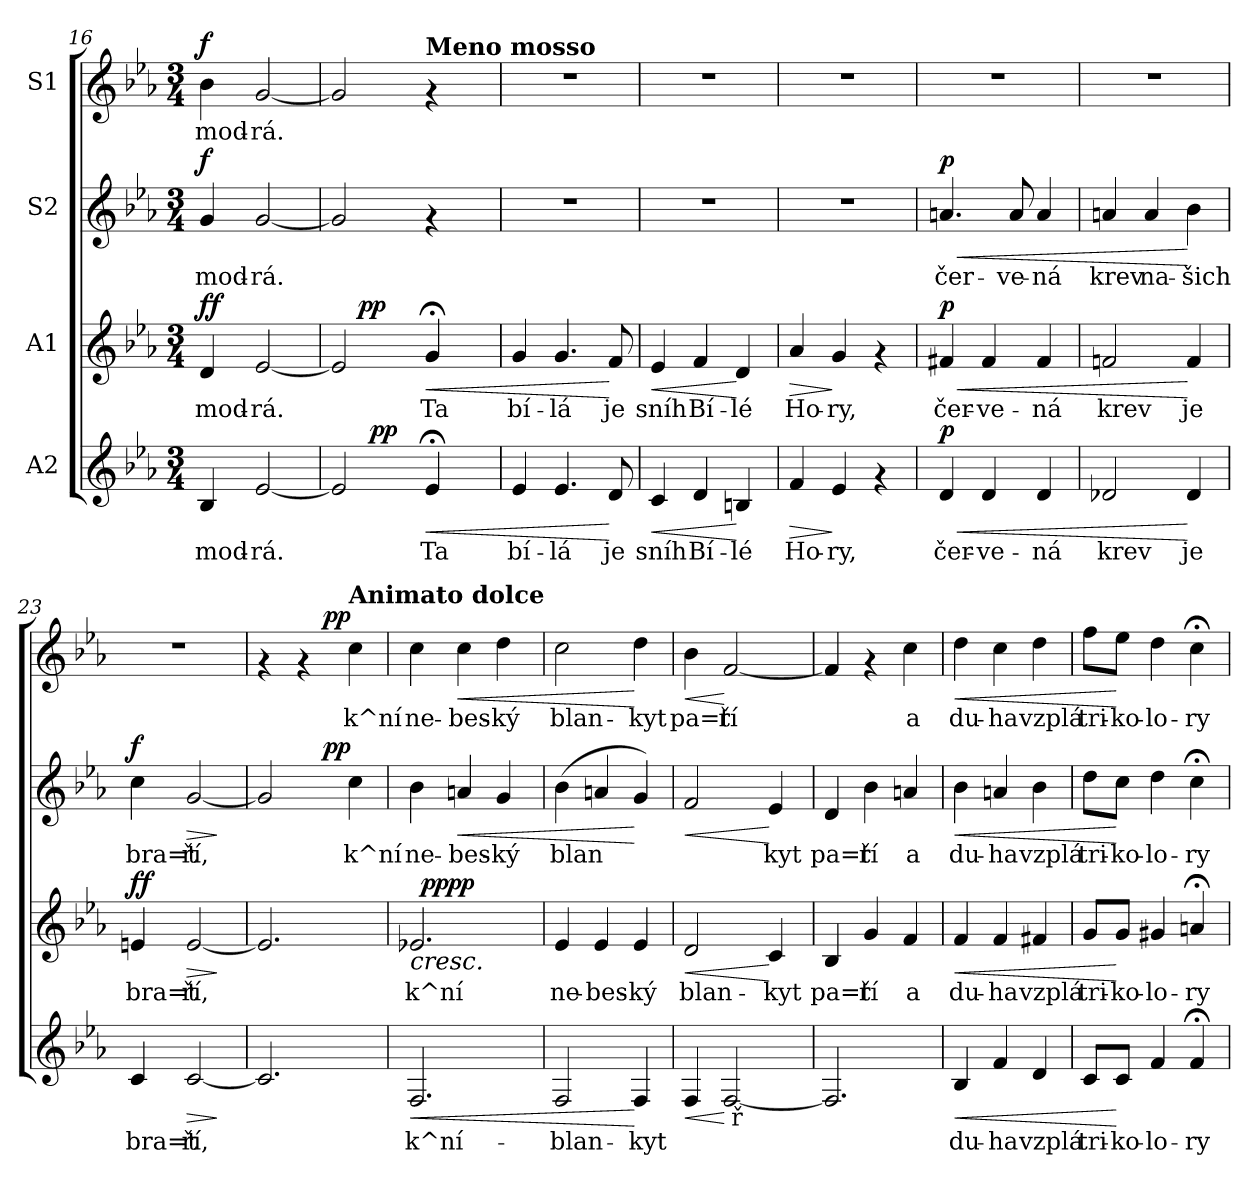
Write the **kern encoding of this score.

**kern	**text	**dynam	**kern	**text	**dynam	**kern	**text	**dynam	**kern	**text	**dynam
*part4	*part4	*part4	*part3	*part3	*part3	*part2	*part2	*part2	*part1	*part1	*part1
*staff4	*staff4	*staff4	*staff3	*staff3	*staff3	*staff2	*staff2	*staff2	*staff1	*staff1	*staff1
*I"A2	*	*	*I"A1	*	*	*I"S2	*	*	*I"S1	*	*
*clefG2	*	*	*clefG2	*	*	*clefG2	*	*	*clefG2	*	*
*k[b-e-a-]	*	*	*k[b-e-a-]	*	*	*k[b-e-a-]	*	*	*k[b-e-a-]	*	*
*E-:	*	*	*E-:	*	*	*E-:	*	*	*E-:	*	*
*M3/4	*	*	*M3/4	*	*	*M3/4	*	*	*M3/4	*	*
=16	=16	=16	=16	=16	=16	=16	=16	=16	=16	=16	=16
!	!LO:LY:b:cj	!	!	!LO:LY:b:cj	!LO:DY:a	!	!LO:LY:b:cj	!	!	!LO:LY:b:cj	!
!	!	!	!	!	!LO:DY:n=1:b	!	!	!LO:DY:a	!	!	!LO:DY:a
4B-/	mod-	.	4d/	mod-	f f	4g/	mod-	f	4b-\	mod-	f
!	!LO:LY:b:cj	!	!	!LO:LY:b:cj	!	!	!LO:LY:b:cj	!	!	!LO:LY:b:cj	!
[<2e-/	-rá.	.	[<2e-/	-rá.	.	[<2g/	-rá.	.	[<2g/	-rá.	.
=17	=17	=17	=17	=17	=17	=17	=17	=17	=17	=17	=17
!	!LO:LY:b:cj	!	!	!LO:LY:b:cj	!	!	!LO:LY:b:cj	!	!	!LO:LY:b:cj	!
*^	*	*	*^	*	*	*	*	*	*	*	*
2e-/]	16..ryy	.	.	2e-/]	16ryy	.	.	2g/]	.	.	2g/]	.	.
.	.	.	.	.	64ryy	.	.	.	.	.	.	.	.
!	!	!	!	!	!	!	!LO:DY:b	!	!	!	!	!	!
.	.	.	.	.	2ryy	.	pp	.	.	.	.	.	.
!	!	!	!LO:DY:b	!	!	!	!	!	!	!	!	!	!
.	2ryy	.	pp	.	.	.	.	.	.	.	.	.	.
!	!	!	!	!	!	!	!	!	!	!	!LO:TX:a:B:t=Meno mosso	!	!
!	!	!LO:LY:b:cj	!LO:HP:b	!	!	!LO:LY:b:cj	!LO:HP:b	!	!	!	!	!	!
4e-;</	.	Ta	<	4g;</	.	Ta	<	4rf	.	.	4rf	.	.
.	.	.	.	.	8ryy	.	.	.	.	.	.	.	.
.	8ryy	.	.	.	.	.	.	.	.	.	.	.	.
.	.	.	.	.	32.ryy	.	.	.	.	.	.	.	.
.	64ryy	.	.	.	.	.	.	.	.	.	.	.	.
=18	=18	=18	=18	=18	=18	=18	=18	=18	=18	=18	=18	=18	=18
!	!	!LO:LY:b:cj	!	!	!	!LO:LY:b:cj	!	!	!	!	!	!	!
*v	*v	*	*	*	*	*	*	*	*	*	*	*	*
*	*	*	*v	*v	*	*	*	*	*	*	*	*
4e-/	bí-	.	4g/	bí-	.	2.r	.	.	2.r	.	.
!	!LO:LY:b:cj	!	!	!LO:LY:b:cj	!	!	!	!	!	!	!
4.e-/	-lá	.	4.g/	-lá	.	.	.	.	.	.	.
!	!LO:LY:b:cj	!	!	!LO:LY:b:cj	!	!	!	!	!	!	!
8d/	je	[	8f/	je	[	.	.	.	.	.	.
!!LO:PB:g=z
=19	=19	=19	=19	=19	=19	=19	=19	=19	=19	=19	=19
!	!LO:LY:b:cj	!LO:HP:b	!	!LO:LY:b:cj	!LO:HP:b	!	!	!	!	!	!
4c/	sníh	<	4e-/	sníh	<	2.r	.	.	2.r	.	.
!	!LO:LY:b:cj	!	!	!LO:LY:b:cj	!	!	!	!	!	!	!
4d/	Bí-	.	4f/	Bí-	.	.	.	.	.	.	.
!	!LO:LY:b:cj	!	!	!LO:LY:b:cj	!	!	!	!	!	!	!
4Bn/	-lé	[	4d/	-lé	[	.	.	.	.	.	.
=20	=20	=20	=20	=20	=20	=20	=20	=20	=20	=20	=20
!	!LO:LY:b:cj	!LO:HP:b	!	!LO:LY:b:cj	!LO:HP:b	!	!	!	!	!	!
4f/	Ho-	>	4a-/	Ho-	>	2.r	.	.	2.r	.	.
!	!LO:LY:b:cj	!	!	!LO:LY:b:cj	!	!	!	!	!	!	!
4e-/	-ry,	]	4g/	-ry,	]	.	.	.	.	.	.
4rf	.	.	4rf	.	.	.	.	.	.	.	.
=21	=21	=21	=21	=21	=21	=21	=21	=21	=21	=21	=21
!	!LO:LY:b:cj	!LO:HP:b	!	!LO:LY:b:cj	!LO:HP:b	!	!LO:LY:b:cj	!LO:HP:b	!	!	!
!	!	!LO:DY:n=1:a	!	!	!LO:DY:n=1:a	!	!	!LO:DY:n=1:a	!	!	!
4d/	čer-	< p	4f#X/	čer-	< p	4.an/	čer-	< p	2.r	.	.
!	!LO:LY:b:cj	!	!	!LO:LY:b:cj	!	!	!	!	!	!	!
4d/	-ve-	.	4f#/	-ve-	.	.	.	.	.	.	.
!	!	!	!	!	!	!	!LO:LY:b:cj	!	!	!	!
.	.	.	.	.	.	8a/	-ve-	.	.	.	.
!	!LO:LY:b:cj	!	!	!LO:LY:b:cj	!	!	!LO:LY:b:cj	!	!	!	!
4d/	-ná	.	4f#/	-ná	.	4a/	-ná	.	.	.	.
=22	=22	=22	=22	=22	=22	=22	=22	=22	=22	=22	=22
!	!LO:LY:b:cj	!	!	!LO:LY:b:cj	!	!	!LO:LY:b:cj	!	!	!	!
2d-X/	krev	.	2fn/	krev	.	4an/	krev	.	2.r	.	.
!	!	!	!	!	!	!	!LO:LY:b:cj	!	!	!	!
.	.	.	.	.	.	4a/	na-	.	.	.	.
!	!LO:LY:b:cj	!	!	!LO:LY:b:cj	!	!	!LO:LY:b:cj	!	!	!	!
4d-/	je	[	4f/	je	[	4b-\	-šich	[	.	.	.
=23	=23	=23	=23	=23	=23	=23	=23	=23	=23	=23	=23
!	!LO:LY:b:cj	!	!	!LO:LY:b:cj	!LO:DY:a	!	!LO:LY:b:cj	!	!	!	!
!	!	!	!	!	!LO:DY:n=1:b	!	!	!LO:DY:a	!	!	!
4c/	bra=t	.	4en/	bra=t	f f	4cc\	bra=t	f	2.r	.	.
!	!LO:LY:b:cj	!LO:HP:b	!	!LO:LY:b:cj	!LO:HP:b	!	!LO:LY:b:cj	!LO:HP:b	!	!	!
[<2c/	ří,-	>	[<2e/	ří,	>	[<2g/	ří,	>	.	.	.
.	.	]	.	.	]	.	.	]	.	.	.
=24	=24	=24	=24	=24	=24	=24	=24	=24	=24	=24	=24
!	!LO:LY:b:cj	!	!	!LO:LY:b:cj	!	!	!LO:LY:b:cj	!	!	!	!
*	*	*	*	*	*	*^	*	*	*^	*	*
2.c/]	--	.	2.e/]	.	.	2g/]	4.ryy	.	.	4rf	4.ryy	.	.
.	.	.	.	.	.	.	.	.	.	4rf	.	.	.
!	!	!	!	!	!	!	!	!	!LO:DY:a	!	!	!	!LO:DY:a
.	.	.	.	.	.	.	4.ryy	.	pp	.	4.ryy	.	pp
!	!	!	!	!	!	!	!	!	!	!LO:TX:a:B:t=Animato dolce	!	!	!
!	!	!	!	!	!	!	!	!LO:LY:b:cj	!	!	!	!LO:LY:b:cj	!
.	.	.	.	.	.	4cc\	.	k^ní	.	4cc\	.	k^ní	.
=25	=25	=25	=25	=25	=25	=25	=25	=25	=25	=25	=25	=25	=25
!	!LO:LY:b:cj	!LO:HP:b	!	!LO:LY:b:cj	!LO:HP:b	!	!	!LO:LY:b:cj	!	!	!	!LO:LY:b:cj	!
*	*	*	*	*	*	*v	*v	*	*	*	*	*	*
*	*	*	*^	*	*	*	*	*	*v	*v	*	*
2.F/	-k^ní-	<	2.e-X/	32ryy	k^ní	<	4b-\	ne-	.	4cc\	ne-	.
!	!	!	!	!	!	!LO:DY:a	!	!	!	!	!	!
!	!	!	!	!	!	!LO:DY:n=1:b	!	!	!	!	!	!
.	.	.	.	2ryy	.	pp pp	.	.	.	.	.	.
!	!	!	!	!	!	!	!	!LO:LY:b:cj	!LO:HP:b	!	!LO:LY:b:cj	!LO:HP:b
.	.	.	.	.	.	.	4an/	-bes-	<	4cc\	-bes-	<
!	!	!	!	!	!	!	!	!LO:LY:b:cj	!	!	!LO:LY:b:cj	!
.	.	.	.	.	.	.	4g/	-ký	.	4dd\	-ký	.
.	.	.	.	8..ryy	.	.	.	.	.	.	.	.
=26	=26	=26	=26	=26	=26	=26	=26	=26	=26	=26	=26	=26
!	!LO:LY:b:cj	!	!	!	!LO:LY:b:cj	!	!	!LO:LY:b:cj	!	!	!LO:LY:b:cj	!
*	*	*	*v	*v	*	*	*	*	*	*	*	*
2F/	-blan-	.	4e-/	ne-	.	(<4b-\	blan-	.	2cc\	blan-	.
!	!	!	!	!LO:LY:b:cj	!	!	!LO:LY:b:cj	!	!	!	!
.	.	.	4e-/	-bes-	.	4an/	--	.	.	.	.
!	!LO:LY:b:cj	!	!	!LO:LY:b:cj	!	!	!LO:LY:b:cj	!	!	!LO:LY:b:cj	!
4F/	-kyt	[	4e-/	-ký	[	4g/)	--	[	4dd\	-kyt	[
!!LO:PB:g=z
=27	=27	=27	=27	=27	=27	=27	=27	=27	=27	=27	=27
!LO:TX:b:t=pa-t í	!	!	!	!	!	!	!	!	!	!	!
!	!LO:LY:b:cj	!LO:HP:b	!	!LO:LY:b:cj	!LO:HP:b	!	!LO:LY:b:cj	!LO:HP:b	!	!LO:LY:b:cj	!LO:HP:b
*^	*	*	*	*	*	*	*	*	*	*	*
4F/	4ryy	.	<	2d/	blan-	<	2f/	--	<	4b-\	pa=t	<
!	!	!LO:LY:b:cj	!	!	!	!	!	!	!	!	!LO:LY:b:cj	!
[<2F/	64ryy	.	[	.	.	.	.	.	.	[<2f/	ří	[
!	!LO:TX:b:t=ř	!	!	!	!	!	!	!	!	!	!	!
.	4ryy	.	.	.	.	.	.	.	.	.	.	.
!	!	!	!	!	!LO:LY:b:cj	!	!	!LO:LY:b:cj	!	!	!	!
.	.	.	.	4c/	-kyt	[	4e-/	-kyt	[	.	.	.
.	8...ryy	.	.	.	.	.	.	.	.	.	.	.
=28	=28	=28	=28	=28	=28	=28	=28	=28	=28	=28	=28	=28
!	!	!LO:LY:b:cj	!	!	!LO:LY:b:cj	!	!	!LO:LY:b:cj	!	!	!LO:LY:b:cj	!
*v	*v	*	*	*	*	*	*	*	*	*	*	*
2.F/]	.	.	4B-/	pa=t	.	4d/	pa=t	.	4f/]	.	.
!	!	!	!	!LO:LY:b:cj	!	!	!LO:LY:b:cj	!	!	!	!
.	.	.	4g/	ří	.	4b-\	ří	.	4rf	.	.
!	!	!	!	!LO:LY:b:cj	!	!	!LO:LY:b:cj	!	!	!LO:LY:b:cj	!
.	.	.	4f/	a	.	4an/	a	.	4cc\	a	.
=29	=29	=29	=29	=29	=29	=29	=29	=29	=29	=29	=29
!	!LO:LY:b:cj	!LO:HP:b	!	!LO:LY:b:cj	!LO:HP:b	!	!LO:LY:b:cj	!LO:HP:b	!	!LO:LY:b:cj	!LO:HP:b
4B-/	du-	<	4f/	du-	<	4b-\	du-	<	4dd\	du-	<
!	!LO:LY:b:cj	!	!	!LO:LY:b:cj	!	!	!LO:LY:b:cj	!	!	!LO:LY:b:cj	!
4f/	-ha	.	4f/	-ha	.	4an/	-ha	.	4cc\	-ha	.
!	!LO:LY:b:cj	!	!	!LO:LY:b:cj	!	!	!LO:LY:b:cj	!	!	!LO:LY:b:cj	!
4d/	vzplá	.	4f#X/	vzplá	.	4b-\	vzplá	.	4dd\	vzplá	.
=30	=30	=30	=30	=30	=30	=30	=30	=30	=30	=30	=30
!	!LO:LY:b:cj	!	!	!LO:LY:b:cj	!	!	!LO:LY:b:cj	!	!	!LO:LY:b:cj	!
8c/L	tri-	.	8g/L	tri-	.	8dd\L	tri-	.	8ff\L	tri-	.
!	!LO:LY:b:cj	!	!	!LO:LY:b:cj	!	!	!LO:LY:b:cj	!	!	!LO:LY:b:cj	!
8c/J	-ko-	[	8g/J	-ko-	[	8cc\J	-ko-	[	8ee-\J	-ko-	[
!	!LO:LY:b:cj	!	!	!LO:LY:b:cj	!	!	!LO:LY:b:cj	!	!	!LO:LY:b:cj	!
4f/	-lo-	.	4g#X/	-lo-	.	4dd\	-lo-	.	4dd\	-lo-	.
!	!LO:LY:b:cj	!	!	!LO:LY:b:cj	!	!	!LO:LY:b:cj	!	!	!LO:LY:b:cj	!
4f;</	-ry	.	4an;</	-ry	.	4cc;<\	-ry	.	4cc;<\	-ry	.
=	=	=	=	=	=	=	=	=	=	=	=
*-	*-	*-	*-	*-	*-	*-	*-	*-	*-	*-	*-
